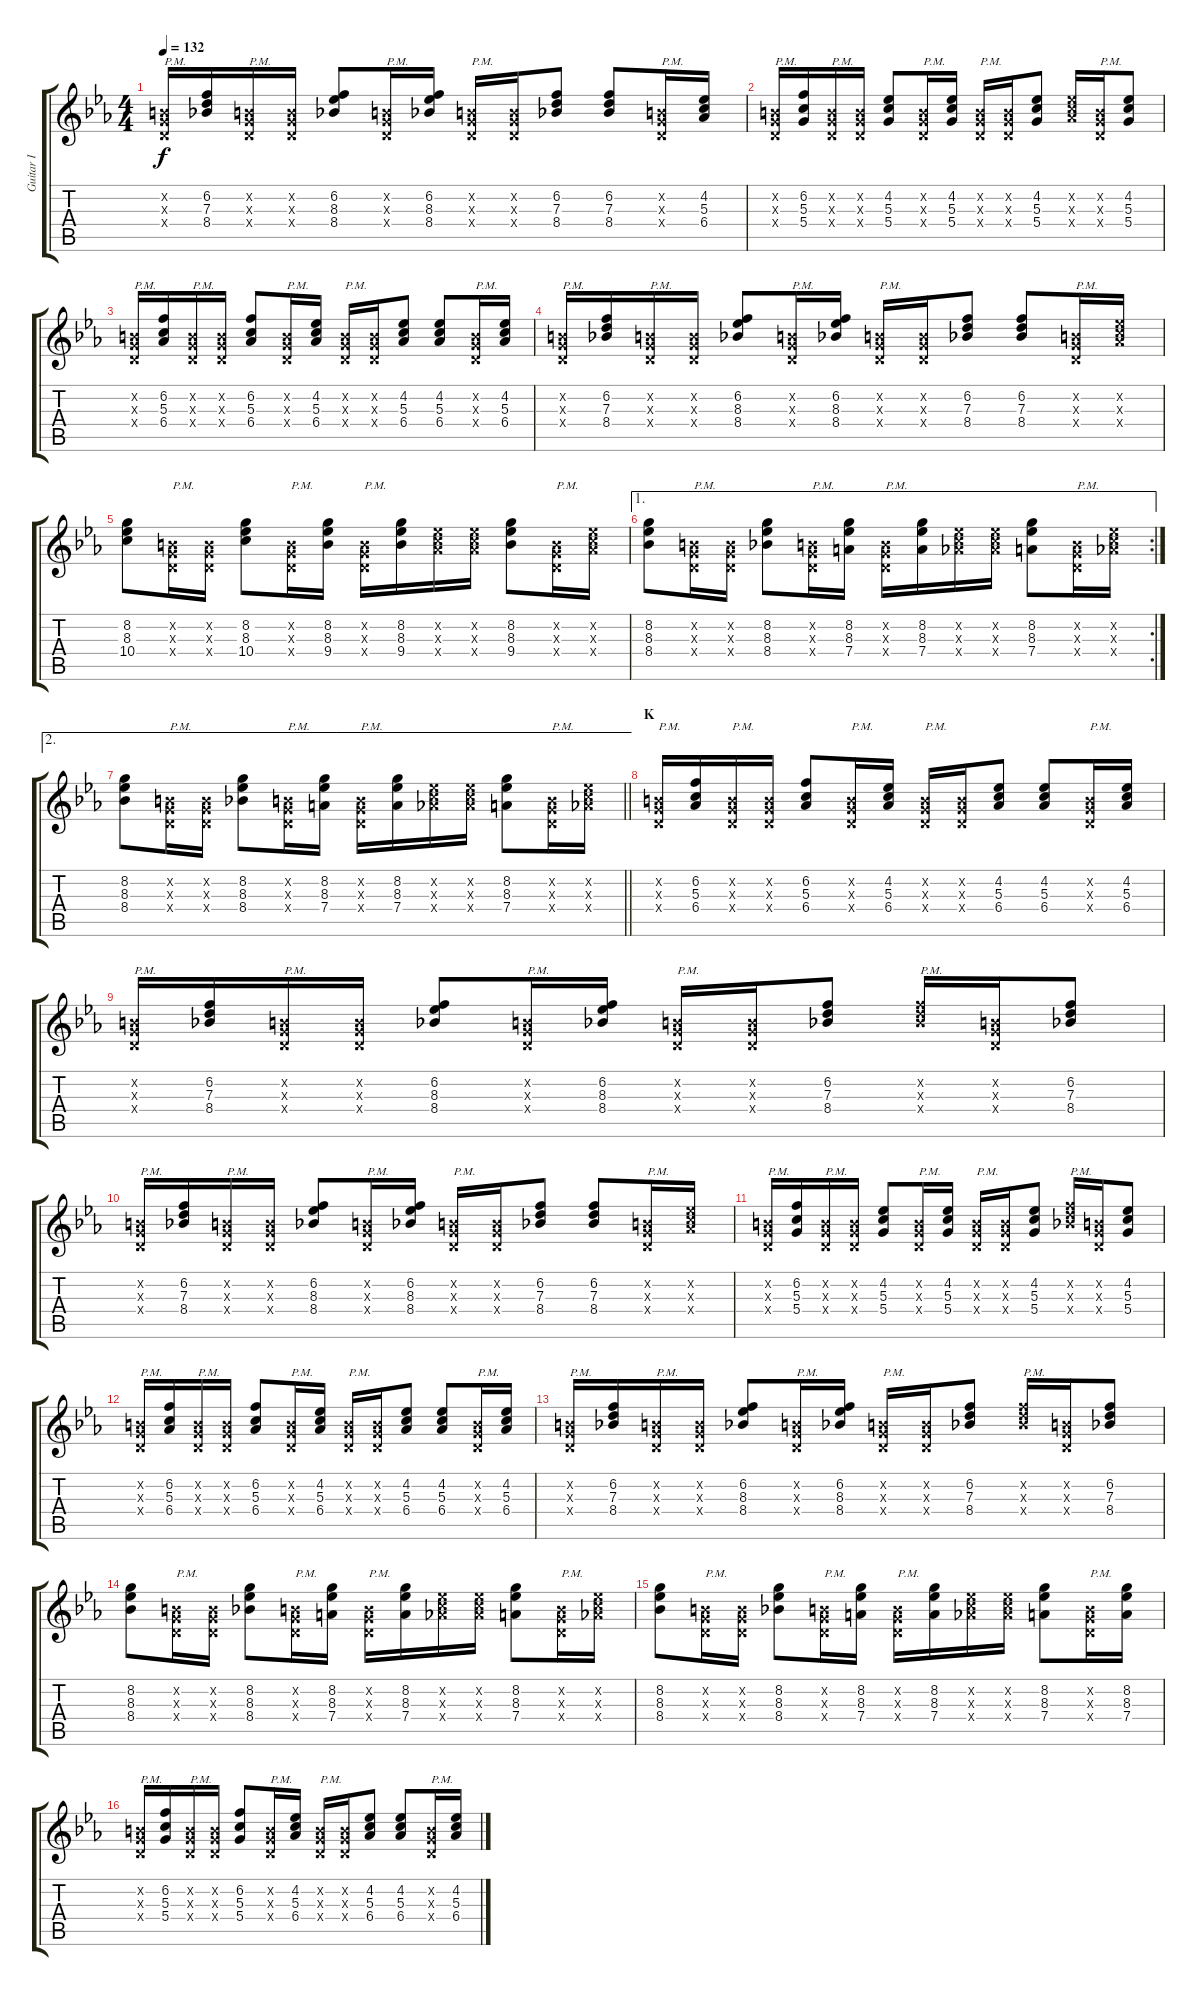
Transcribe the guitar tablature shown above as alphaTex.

\track ("Guitar I" "Guitar I") {instrument overdrivenguitar}
\staff {score tabs}
\tuning (E4 B3 G3 D3 A2 E2) {hide}
\ts (4 4)
\tempo 132
\clef g2
\ks eb
(0.2{x} 0.3{x} 0.4{x}).16{txt "P.M." dy f} (6.2 7.3 8.4).16 (0.2{x} 0.3{x} 0.4{x}).16{txt "P.M."} (0.2{x} 0.3{x} 0.4{x}).16 (6.2 8.3 8.4).8 (0.2{x} 0.3{x} 0.4{x}).16{txt "P.M."} (6.2 8.3 8.4).16 (0.2{x} 0.3{x} 0.4{x}).16{txt "P.M."} (0.2{x} 0.3{x} 0.4{x}).16 (6.2 7.3 8.4).8 (6.2 7.3 8.4).8 (0.2{x} 0.3{x} 0.4{x}).16{txt "P.M."} (4.2 5.3 6.4).16 |
(0.2{x} 0.3{x} 0.4{x}).16{txt "P.M."} (6.2 5.3 5.4).16 (0.2{x} 0.3{x} 0.4{x}).16{txt "P.M."} (0.2{x} 0.3{x} 0.4{x}).16 (4.2 5.3 5.4).8 (0.2{x} 0.3{x} 0.4{x}).16{txt "P.M."} (4.2 5.3 5.4).16 (0.2{x} 0.3{x} 0.4{x}).16{txt "P.M."} (0.2{x} 0.3{x} 0.4{x}).16 (4.2 5.3 5.4).8 (4.2{x} 5.3{x} 6.4{x}).16 (0.2{x} 0.3{x} 0.4{x}).16{txt "P.M."} (4.2 5.3 5.4).8 |
(0.2{x} 0.3{x} 0.4{x}).16{txt "P.M."} (6.2 5.3 6.4).16 (0.2{x} 0.3{x} 0.4{x}).16{txt "P.M."} (0.2{x} 0.3{x} 0.4{x}).16 (6.2 5.3 6.4).8 (0.2{x} 0.3{x} 0.4{x}).16{txt "P.M."} (4.2 5.3 6.4).16 (0.2{x} 0.3{x} 0.4{x}).16{txt "P.M."} (0.2{x} 0.3{x} 0.4{x}).16 (4.2 5.3 6.4).8 (4.2 5.3 6.4).8 (0.2{x} 0.3{x} 0.4{x}).16{txt "P.M."} (4.2 5.3 6.4).16 |
(0.2{x} 0.3{x} 0.4{x}).16{txt "P.M."} (6.2 7.3 8.4).16 (0.2{x} 0.3{x} 0.4{x}).16{txt "P.M."} (0.2{x} 0.3{x} 0.4{x}).16 (6.2 8.3 8.4).8 (0.2{x} 0.3{x} 0.4{x}).16{txt "P.M."} (6.2 8.3 8.4).16 (0.2{x} 0.3{x} 0.4{x}).16{txt "P.M."} (0.2{x} 0.3{x} 0.4{x}).16 (6.2 7.3 8.4).8 (6.2 7.3 8.4).8 (0.2{x} 0.3{x} 0.4{x}).16{txt "P.M."} (4.2{x} 5.3{x} 6.4{x}).16 |
(8.2 8.3 10.4).8 (0.2{x} 0.3{x} 0.4{x}).16{txt "P.M."} (0.2{x} 0.3{x} 0.4{x}).16 (8.2 8.3 10.4).8 (0.2{x} 0.3{x} 0.4{x}).16{txt "P.M."} (8.2 8.3 9.4).16 (0.2{x} 0.3{x} 0.4{x}).16{txt "P.M."} (8.2 8.3 9.4).16 (4.2{x} 5.3{x} 6.4{x}).16 (4.2{x} 5.3{x} 6.4{x}).16 (8.2 8.3 9.4).8 (0.2{x} 0.3{x} 0.4{x}).16{txt "P.M."} (4.2{x} 5.3{x} 6.4{x}).16 |
\ae 1
\rc 2
(8.2 8.3 8.4).8 (0.2{x} 0.3{x} 0.4{x}).16{txt "P.M."} (0.2{x} 0.3{x} 0.4{x}).16 (8.2 8.3 8.4).8 (0.2{x} 0.3{x} 0.4{x}).16{txt "P.M."} (8.2 8.3 7.4).16 (0.2{x} 0.3{x} 0.4{x}).16{txt "P.M."} (8.2 8.3 7.4).16 (4.2{x} 5.3{x} 6.4{x}).16 (4.2{x} 5.3{x} 6.4{x}).16 (8.2 8.3 7.4).8 (0.2{x} 0.3{x} 0.4{x}).16{txt "P.M."} (4.2{x} 5.3{x} 6.4{x}).16 |
\ae 2
\barLineRight lightlight
(8.2 8.3 8.4).8 (0.2{x} 0.3{x} 0.4{x}).16{txt "P.M."} (0.2{x} 0.3{x} 0.4{x}).16 (8.2 8.3 8.4).8 (0.2{x} 0.3{x} 0.4{x}).16{txt "P.M."} (8.2 8.3 7.4).16 (0.2{x} 0.3{x} 0.4{x}).16{txt "P.M."} (8.2 8.3 7.4).16 (4.2{x} 5.3{x} 6.4{x}).16 (4.2{x} 5.3{x} 6.4{x}).16 (8.2 8.3 7.4).8 (0.2{x} 0.3{x} 0.4{x}).16{txt "P.M."} (4.2{x} 5.3{x} 6.4{x}).16 |
\section ("" "K")
(0.2{x} 0.3{x} 0.4{x}).16{txt "P.M."} (6.2 5.3 6.4).16 (0.2{x} 0.3{x} 0.4{x}).16{txt "P.M."} (0.2{x} 0.3{x} 0.4{x}).16 (6.2 5.3 6.4).8 (0.2{x} 0.3{x} 0.4{x}).16{txt "P.M."} (4.2 5.3 6.4).16 (0.2{x} 0.3{x} 0.4{x}).16{txt "P.M."} (0.2{x} 0.3{x} 0.4{x}).16 (4.2 5.3 6.4).8 (4.2 5.3 6.4).8 (0.2{x} 0.3{x} 0.4{x}).16{txt "P.M."} (4.2 5.3 6.4).16 |
(0.2{x} 0.3{x} 0.4{x}).16{txt "P.M."} (6.2 7.3 8.4).16 (0.2{x} 0.3{x} 0.4{x}).16{txt "P.M."} (0.2{x} 0.3{x} 0.4{x}).16 (6.2 8.3 8.4).8 (0.2{x} 0.3{x} 0.4{x}).16{txt "P.M."} (6.2 8.3 8.4).16 (0.2{x} 0.3{x} 0.4{x}).16{txt "P.M."} (0.2{x} 0.3{x} 0.4{x}).16 (6.2 7.3 8.4).8 (6.2{x} 7.3{x} 8.4{x}).16{txt "P.M."} (0.2{x} 0.3{x} 0.4{x}).16 (6.2 7.3 8.4).8 |
(0.2{x} 0.3{x} 0.4{x}).16{txt "P.M."} (6.2 7.3 8.4).16 (0.2{x} 0.3{x} 0.4{x}).16{txt "P.M."} (0.2{x} 0.3{x} 0.4{x}).16 (6.2 8.3 8.4).8 (0.2{x} 0.3{x} 0.4{x}).16{txt "P.M."} (6.2 8.3 8.4).16 (0.2{x} 0.3{x} 0.4{x}).16{txt "P.M."} (0.2{x} 0.3{x} 0.4{x}).16 (6.2 7.3 8.4).8 (6.2 7.3 8.4).8 (0.2{x} 0.3{x} 0.4{x}).16{txt "P.M."} (4.2{x} 5.3{x} 6.4{x}).16 |
(0.2{x} 0.3{x} 0.4{x}).16{txt "P.M."} (6.2 5.3 5.4).16 (0.2{x} 0.3{x} 0.4{x}).16{txt "P.M."} (0.2{x} 0.3{x} 0.4{x}).16 (4.2 5.3 5.4).8 (0.2{x} 0.3{x} 0.4{x}).16{txt "P.M."} (4.2 5.3 5.4).16 (0.2{x} 0.3{x} 0.4{x}).16{txt "P.M."} (0.2{x} 0.3{x} 0.4{x}).16 (4.2 5.3 5.4).8 (6.2{x} 7.3{x} 8.4{x}).16{txt "P.M."} (0.2{x} 0.3{x} 0.4{x}).16 (4.2 5.3 5.4).8 |
(0.2{x} 0.3{x} 0.4{x}).16{txt "P.M."} (6.2 5.3 6.4).16 (0.2{x} 0.3{x} 0.4{x}).16{txt "P.M."} (0.2{x} 0.3{x} 0.4{x}).16 (6.2 5.3 6.4).8 (0.2{x} 0.3{x} 0.4{x}).16{txt "P.M."} (4.2 5.3 6.4).16 (0.2{x} 0.3{x} 0.4{x}).16{txt "P.M."} (0.2{x} 0.3{x} 0.4{x}).16 (4.2 5.3 6.4).8 (4.2 5.3 6.4).8 (0.2{x} 0.3{x} 0.4{x}).16{txt "P.M."} (4.2 5.3 6.4).16 |
(0.2{x} 0.3{x} 0.4{x}).16{txt "P.M."} (6.2 7.3 8.4).16 (0.2{x} 0.3{x} 0.4{x}).16{txt "P.M."} (0.2{x} 0.3{x} 0.4{x}).16 (6.2 8.3 8.4).8 (0.2{x} 0.3{x} 0.4{x}).16{txt "P.M."} (6.2 8.3 8.4).16 (0.2{x} 0.3{x} 0.4{x}).16{txt "P.M."} (0.2{x} 0.3{x} 0.4{x}).16 (6.2 7.3 8.4).8 (6.2{x} 7.3{x} 8.4{x}).16{txt "P.M."} (0.2{x} 0.3{x} 0.4{x}).16 (6.2 7.3 8.4).8 |
(8.2 8.3 8.4).8 (0.2{x} 0.3{x} 0.4{x}).16{txt "P.M."} (0.2{x} 0.3{x} 0.4{x}).16 (8.2 8.3 8.4).8 (0.2{x} 0.3{x} 0.4{x}).16{txt "P.M."} (8.2 8.3 7.4).16 (0.2{x} 0.3{x} 0.4{x}).16{txt "P.M."} (8.2 8.3 7.4).16 (4.2{x} 5.3{x} 6.4{x}).16 (4.2{x} 5.3{x} 6.4{x}).16 (8.2 8.3 7.4).8 (0.2{x} 0.3{x} 0.4{x}).16{txt "P.M."} (4.2{x} 5.3{x} 6.4{x}).16 |
(8.2 8.3 8.4).8 (0.2{x} 0.3{x} 0.4{x}).16{txt "P.M."} (0.2{x} 0.3{x} 0.4{x}).16 (8.2 8.3 8.4).8 (0.2{x} 0.3{x} 0.4{x}).16{txt "P.M."} (8.2 8.3 7.4).16 (0.2{x} 0.3{x} 0.4{x}).16{txt "P.M."} (8.2 8.3 7.4).16 (4.2{x} 5.3{x} 6.4{x}).16 (4.2{x} 5.3{x} 6.4{x}).16 (8.2 8.3 7.4).8 (0.2{x} 0.3{x} 0.4{x}).16{txt "P.M."} (8.2 8.3 7.4).16 |
(0.2{x} 0.3{x} 0.4{x}).16{txt "P.M."} (6.2 5.3 5.4).16 (0.2{x} 0.3{x} 0.4{x}).16{txt "P.M."} (0.2{x} 0.3{x} 0.4{x}).16 (6.2 5.3 5.4).8 (0.2{x} 0.3{x} 0.4{x}).16{txt "P.M."} (4.2 5.3 6.4).16 (0.2{x} 0.3{x} 0.4{x}).16{txt "P.M."} (0.2{x} 0.3{x} 0.4{x}).16 (4.2 5.3 6.4).8 (4.2 5.3 6.4).8 (0.2{x} 0.3{x} 0.4{x}).16{txt "P.M."} (4.2 5.3 6.4).16
